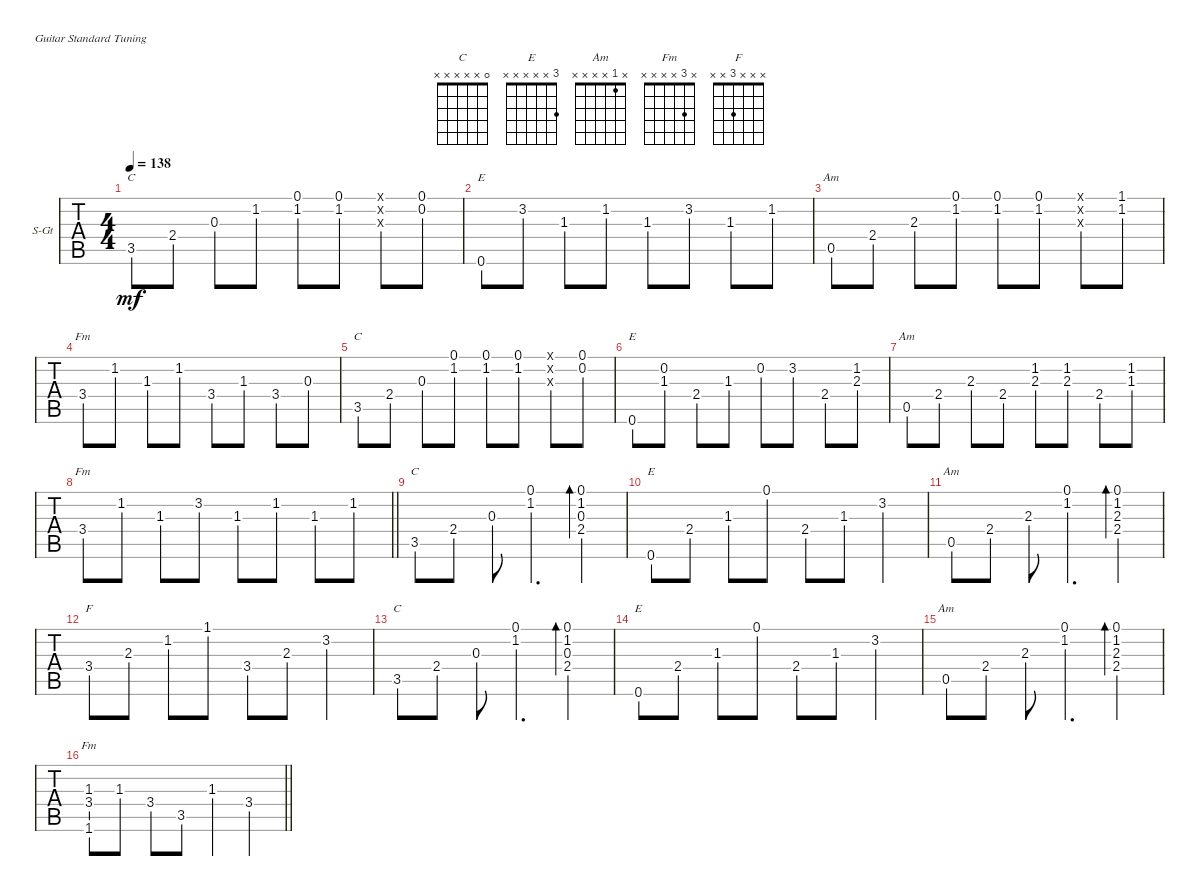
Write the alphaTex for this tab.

\bracketExtendMode groupsimilarinstruments
\firstSystemTrackNameOrientation horizontal
\otherSystemsTrackNameOrientation horizontal
\track ("" "S-Gt") {instrument acousticguitarsteel}
\staff {tabs}
\tuning (E4 B3 G3 D3 A2 E2)
\chord ("C" x x x x 3 x)
\chord ("E" x x x x x 0)
\chord ("Am" x x x x 0 x)
\chord ("Fm" x x 1 3 x x)
\chord ("E" 0 x x x x x)
\chord ("Am" x 1 x x x x)
\chord ("Fm" 1 x x x x x)
\chord ("E" 3 x x x x x)
\chord ("Fm" x 3 x x x x)
\chord ("C" 0 x x x x x)
\chord ("F" x x x 3 x x)
\ts (4 4)
\tempo 138
\clef g2
\ks c
3.5.8{ch "C" dy mf} 2.4.8 0.3.8 1.2.8 (0.1 1.2).8 (0.1 1.2).8 (0.1{x} 0.2{x} 0.3{x}).8 (0.1 0.2).8 |
0.6.8{ch "E"} 3.2.8 1.3.8 1.2.8 1.3.8 3.2.8 1.3.8 1.2.8 |
0.5.8{ch "Am"} 2.4.8 2.3.8 (0.1 1.2).8 (0.1 1.2).8 (0.1 1.2).8 (0.1{x} 0.2{x} 0.3{x}).8 (1.1 1.2).8 |
3.4.8{ch "Fm"} 1.2.8 1.3.8 1.2.8 3.4.8 1.3.8 3.4.8 0.3.8 |
3.5.8{ch "C"} 2.4.8 0.3.8 (0.1 1.2).8 (0.1 1.2).8 (0.1 1.2).8 (0.1{x} 0.2{x} 0.3{x}).8 (0.1 0.2).8 |
0.6.8{ch "E"} (0.2 1.3).8 2.4.8 1.3.8 0.2.8 3.2.8 2.4.8 (1.2 2.3).8 |
0.5.8{ch "Am"} 2.4.8 2.3.8 2.4.8 (1.2 2.3).8 (1.2 2.3).8 2.4.8 (1.2 1.3).8 |
\barLineRight lightlight
3.4.8{ch "Fm"} 1.2.8 1.3.8 3.2.8 1.3.8 1.2.8 1.3.8 1.2.8 |
3.5.8{ch "C"} 2.4.8 0.3.8 (0.1 1.2).4{d} (2.4 0.3 1.2 0.1).4{bd 30} |
0.6.8{ch "E"} 2.4.8 1.3.8 0.1.8 2.4.8 1.3.8 3.2.4 |
0.5.8{ch "Am"} 2.4.8 2.3.8 (1.2 0.1).4{d} (2.4 2.3 1.2 0.1).4{bd 30} |
3.4.8{ch "F"} 2.3.8 1.2.8 1.1.8 3.4.8 2.3.8 3.2.4 |
3.5.8{ch "C"} 2.4.8 0.3.8 (0.1 1.2).4{d} (2.4 0.3 1.2 0.1).4{bd 30} |
0.6.8{ch "E"} 2.4.8 1.3.8 0.1.8 2.4.8 1.3.8 3.2.4 |
0.5.8{ch "Am"} 2.4.8 2.3.8 (1.2 0.1).4{d} (2.4 2.3 1.2 0.1).4{bd 30} |
\barLineRight lightlight
(3.4 1.3 1.6).8{ch "Fm"} 1.3.8 3.4.8 3.5.8 1.3.4 3.4.4
